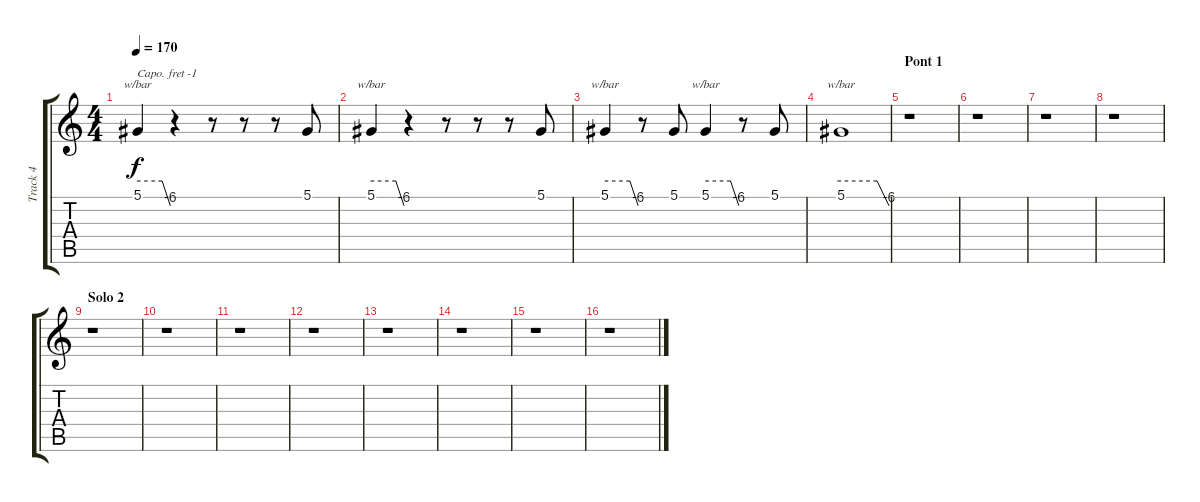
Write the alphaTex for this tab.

\track ("Track 4" "Track 4") {instrument altosax}
\staff {score tabs}
\capo -1
\tuning (E4 B3 G3 D3 A2 E2) {hide}
\ts (4 4)
\tempo 170
\clef g2
\ks c
5.1.4{tbe (custom default 0 0 45 0 60 -24) dy f} r.4 r.8 r.8 r.8 5.1.8 |
5.1.4{tbe (custom default 0 0 45 0 60 -24)} r.4 r.8 r.8 r.8 5.1.8 |
5.1.4{tbe (custom default 0 0 45 0 60 -24)} r.8 5.1.8 5.1.4{tbe (custom default 0 0 45 0 60 -24)} r.8 5.1.8 |
5.1.1{tbe (custom default 0 0 45 0 60 -24)} |
\section ("" "Pont 1")
r.1 |
r.1 |
r.1 |
r.1 |
\section ("" "Solo 2")
r.1 |
r.1 |
r.1 |
r.1 |
r.1 |
r.1 |
r.1 |
r.1
